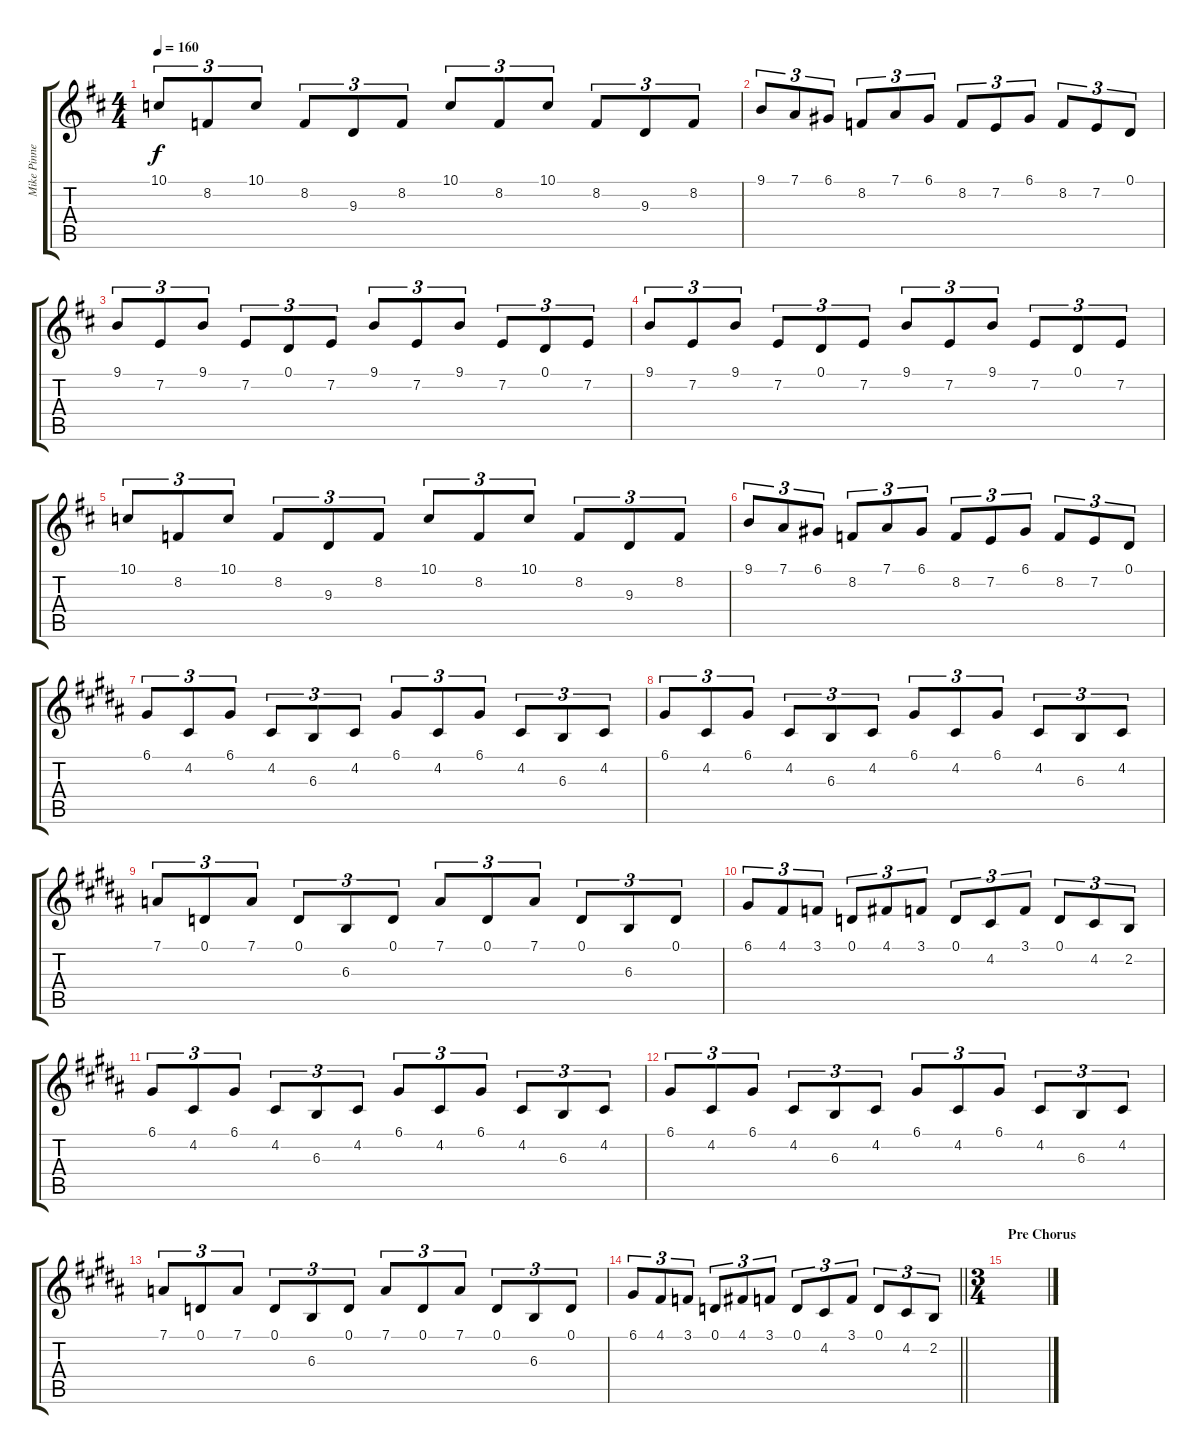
\track ("Mike Pinnella (piano)" "Mike Pinne") {instrument harpsichord}
\staff {score tabs}
\tuning (D4 A3 F3 C3 G2 D2) {hide}
\ts (4 4)
\tempo 160
\clef g2
\ks bminor
10.1.8{tu (3 2) dy f} 8.2.8{tu (3 2)} 10.1.8{tu (3 2)} 8.2.8{tu (3 2)} 9.3.8{tu (3 2)} 8.2.8{tu (3 2)} 10.1.8{tu (3 2)} 8.2.8{tu (3 2)} 10.1.8{tu (3 2)} 8.2.8{tu (3 2)} 9.3.8{tu (3 2)} 8.2.8{tu (3 2)} |
9.1.8{tu (3 2)} 7.1.8{tu (3 2)} 6.1.8{tu (3 2)} 8.2.8{tu (3 2)} 7.1.8{tu (3 2)} 6.1.8{tu (3 2)} 8.2.8{tu (3 2)} 7.2.8{tu (3 2)} 6.1.8{tu (3 2)} 8.2.8{tu (3 2)} 7.2.8{tu (3 2)} 0.1.8{tu (3 2)} |
9.1.8{tu (3 2)} 7.2.8{tu (3 2)} 9.1.8{tu (3 2)} 7.2.8{tu (3 2)} 0.1.8{tu (3 2)} 7.2.8{tu (3 2)} 9.1.8{tu (3 2)} 7.2.8{tu (3 2)} 9.1.8{tu (3 2)} 7.2.8{tu (3 2)} 0.1.8{tu (3 2)} 7.2.8{tu (3 2)} |
9.1.8{tu (3 2)} 7.2.8{tu (3 2)} 9.1.8{tu (3 2)} 7.2.8{tu (3 2)} 0.1.8{tu (3 2)} 7.2.8{tu (3 2)} 9.1.8{tu (3 2)} 7.2.8{tu (3 2)} 9.1.8{tu (3 2)} 7.2.8{tu (3 2)} 0.1.8{tu (3 2)} 7.2.8{tu (3 2)} |
10.1.8{tu (3 2)} 8.2.8{tu (3 2)} 10.1.8{tu (3 2)} 8.2.8{tu (3 2)} 9.3.8{tu (3 2)} 8.2.8{tu (3 2)} 10.1.8{tu (3 2)} 8.2.8{tu (3 2)} 10.1.8{tu (3 2)} 8.2.8{tu (3 2)} 9.3.8{tu (3 2)} 8.2.8{tu (3 2)} |
9.1.8{tu (3 2)} 7.1.8{tu (3 2)} 6.1.8{tu (3 2)} 8.2.8{tu (3 2)} 7.1.8{tu (3 2)} 6.1.8{tu (3 2)} 8.2.8{tu (3 2)} 7.2.8{tu (3 2)} 6.1.8{tu (3 2)} 8.2.8{tu (3 2)} 7.2.8{tu (3 2)} 0.1.8{tu (3 2)} |
\ks g#minor
6.1.8{tu (3 2)} 4.2.8{tu (3 2)} 6.1.8{tu (3 2)} 4.2.8{tu (3 2)} 6.3.8{tu (3 2)} 4.2.8{tu (3 2)} 6.1.8{tu (3 2)} 4.2.8{tu (3 2)} 6.1.8{tu (3 2)} 4.2.8{tu (3 2)} 6.3.8{tu (3 2)} 4.2.8{tu (3 2)} |
6.1.8{tu (3 2)} 4.2.8{tu (3 2)} 6.1.8{tu (3 2)} 4.2.8{tu (3 2)} 6.3.8{tu (3 2)} 4.2.8{tu (3 2)} 6.1.8{tu (3 2)} 4.2.8{tu (3 2)} 6.1.8{tu (3 2)} 4.2.8{tu (3 2)} 6.3.8{tu (3 2)} 4.2.8{tu (3 2)} |
7.1.8{tu (3 2)} 0.1.8{tu (3 2)} 7.1.8{tu (3 2)} 0.1.8{tu (3 2)} 6.3.8{tu (3 2)} 0.1.8{tu (3 2)} 7.1.8{tu (3 2)} 0.1.8{tu (3 2)} 7.1.8{tu (3 2)} 0.1.8{tu (3 2)} 6.3.8{tu (3 2)} 0.1.8{tu (3 2)} |
6.1.8{tu (3 2)} 4.1.8{tu (3 2)} 3.1.8{tu (3 2)} 0.1.8{tu (3 2)} 4.1.8{tu (3 2)} 3.1.8{tu (3 2)} 0.1.8{tu (3 2)} 4.2.8{tu (3 2)} 3.1.8{tu (3 2)} 0.1.8{tu (3 2)} 4.2.8{tu (3 2)} 2.2.8{tu (3 2)} |
6.1.8{tu (3 2)} 4.2.8{tu (3 2)} 6.1.8{tu (3 2)} 4.2.8{tu (3 2)} 6.3.8{tu (3 2)} 4.2.8{tu (3 2)} 6.1.8{tu (3 2)} 4.2.8{tu (3 2)} 6.1.8{tu (3 2)} 4.2.8{tu (3 2)} 6.3.8{tu (3 2)} 4.2.8{tu (3 2)} |
6.1.8{tu (3 2)} 4.2.8{tu (3 2)} 6.1.8{tu (3 2)} 4.2.8{tu (3 2)} 6.3.8{tu (3 2)} 4.2.8{tu (3 2)} 6.1.8{tu (3 2)} 4.2.8{tu (3 2)} 6.1.8{tu (3 2)} 4.2.8{tu (3 2)} 6.3.8{tu (3 2)} 4.2.8{tu (3 2)} |
7.1.8{tu (3 2)} 0.1.8{tu (3 2)} 7.1.8{tu (3 2)} 0.1.8{tu (3 2)} 6.3.8{tu (3 2)} 0.1.8{tu (3 2)} 7.1.8{tu (3 2)} 0.1.8{tu (3 2)} 7.1.8{tu (3 2)} 0.1.8{tu (3 2)} 6.3.8{tu (3 2)} 0.1.8{tu (3 2)} |
\barLineRight lightlight
6.1.8{tu (3 2)} 4.1.8{tu (3 2)} 3.1.8{tu (3 2)} 0.1.8{tu (3 2)} 4.1.8{tu (3 2)} 3.1.8{tu (3 2)} 0.1.8{tu (3 2)} 4.2.8{tu (3 2)} 3.1.8{tu (3 2)} 0.1.8{tu (3 2)} 4.2.8{tu (3 2)} 2.2.8{tu (3 2)} |
\ts (3 4)
\section ("" "Pre Chorus")
